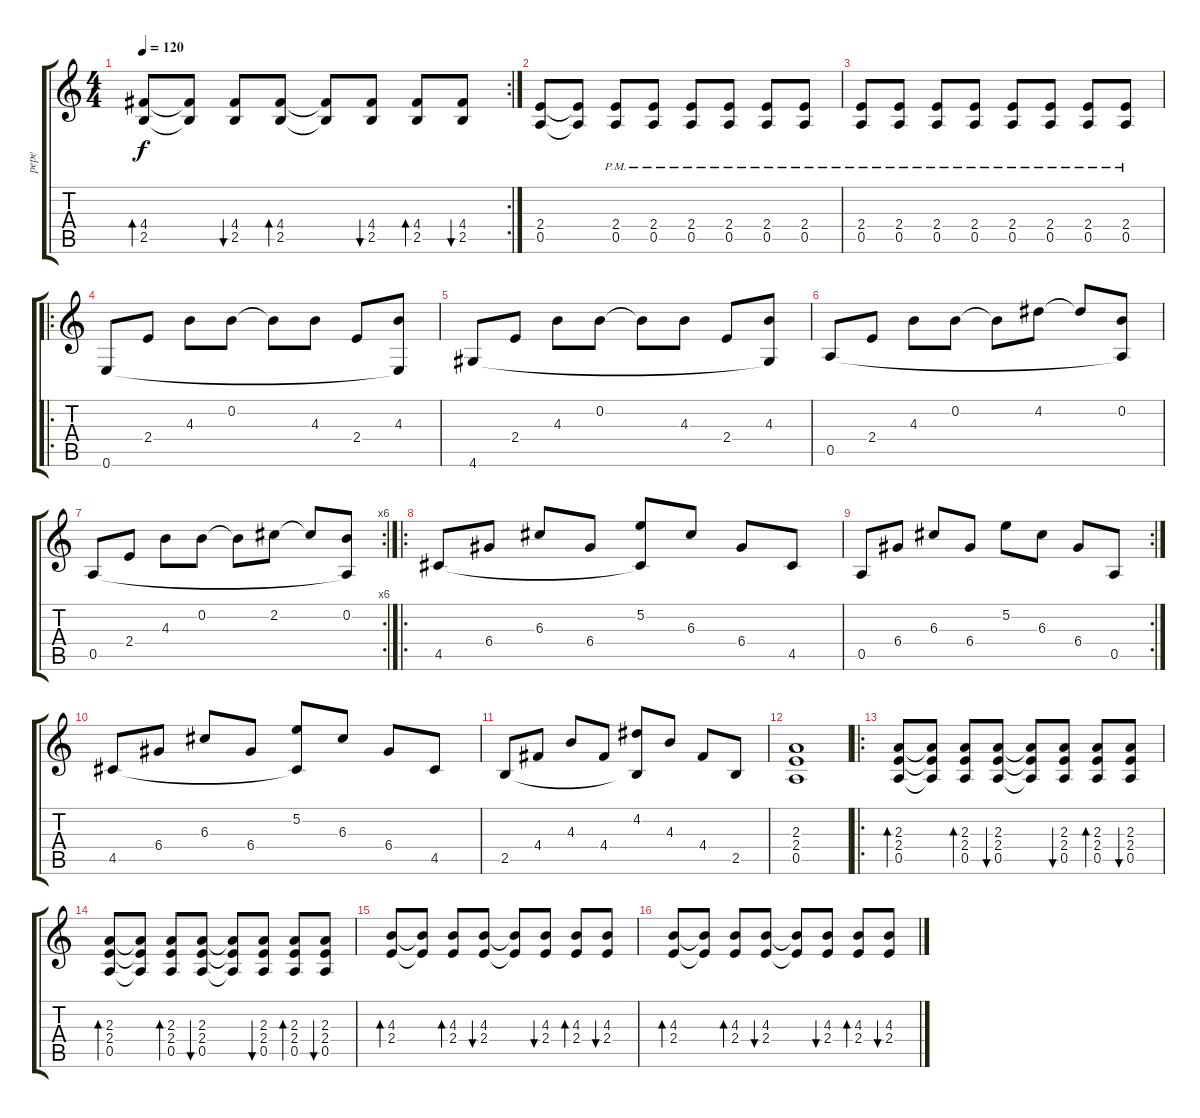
\track ("pepe" "pepe") {instrument acousticguitarnylon}
\staff {score tabs}
\tuning (E4 B3 G3 D3 A2 E2) {hide}
\rc 2
\ts (4 4)
\tempo 120
\clef g2
\ks c
(4.4 2.5).8{bd 60 dy f} (4.4{t} 2.5{t}).8 (4.4 2.5).8{bu 60} (4.4 2.5).8{bd 60} (4.4{t} 2.5{t}).8 (4.4 2.5).8{bu 60} (4.4 2.5).8{bd 60} (4.4 2.5).8{bu 60} |
(2.4 0.5).8 (2.4{t} 0.5{t}).8 (2.4{pm} 0.5{pm}).8 (2.4{pm} 0.5{pm}).8 (2.4{pm} 0.5{pm}).8 (2.4{pm} 0.5{pm}).8 (2.4{pm} 0.5{pm}).8 (2.4{pm} 0.5{pm}).8 |
(2.4{pm} 0.5{pm}).8 (2.4{pm} 0.5{pm}).8 (2.4{pm} 0.5{pm}).8 (2.4{pm} 0.5).8 (2.4{pm} 0.5{pm}).8 (2.4{pm} 0.5{pm}).8 (2.4{pm} 0.5{pm}).8 (2.4{pm} 0.5{pm}).8 |
\ro
0.6.8 2.4.8 4.3.8 0.2.8 0.2{t}.8 4.3.8 2.4.8 (4.3 0.6{t}).8 |
4.6.8 2.4.8 4.3.8 0.2.8 0.2{t}.8 4.3.8 2.4.8 (4.3 4.6{t}).8 |
0.5.8 2.4.8 4.3.8 0.2.8 0.2{t}.8 4.2.8 4.2{t}.8 (0.2 0.5{t}).8 |
\rc 6
0.5.8 2.4.8 4.3.8 0.2.8 0.2{t}.8 2.2.8 2.2{t}.8 (0.2 0.5{t}).8 |
\ro
4.5.8 6.4.8 6.3.8 6.4.8 (5.2 4.5{t}).8 6.3.8 6.4.8 4.5.8 |
\rc 2
0.5.8 6.4.8 6.3.8 6.4.8 5.2.8 6.3.8 6.4.8 0.5.8 |
4.5.8 6.4.8 6.3.8 6.4.8 (5.2 4.5{t}).8 6.3.8 6.4.8 4.5.8 |
2.5.8 4.4.8 4.3.8 4.4.8 (4.2 2.5{t}).8 4.3.8 4.4.8 2.5.8 |
(2.3 2.4 0.5).1 |
\ro
(2.3 2.4 0.5).8{bd 60} (2.3{t} 2.4{t} 0.5{t}).8 (2.3 2.4 0.5).8{bd 60} (2.3 2.4 0.5).8{bu 60} (2.3{t} 2.4{t} 0.5{t}).8 (2.3 2.4 0.5).8{bu 60} (2.3 2.4 0.5).8{bd 60} (2.3 2.4 0.5).8{bu 60} |
(2.3 2.4 0.5).8{bd 60} (2.3{t} 2.4{t} 0.5{t}).8 (2.3 2.4 0.5).8{bd 60} (2.3 2.4 0.5).8{bu 60} (2.3{t} 2.4{t} 0.5{t}).8 (2.3 2.4 0.5).8{bu 60} (2.3 2.4 0.5).8{bd 60} (2.3 2.4 0.5).8{bu 60} |
(4.3 2.4).8{bd 60} (4.3{t} 2.4{t}).8 (4.3 2.4).8{bd 60} (4.3 2.4).8{bu 60} (4.3{t} 2.4{t}).8 (4.3 2.4).8{bu 60} (4.3 2.4).8{bd 60} (4.3 2.4).8{bu 60} |
(4.3 2.4).8{bd 60} (4.3{t} 2.4{t}).8 (4.3 2.4).8{bd 60} (4.3 2.4).8{bu 60} (4.3{t} 2.4{t}).8 (4.3 2.4).8{bu 60} (4.3 2.4).8{bd 60} (4.3 2.4).8{bu 60}
